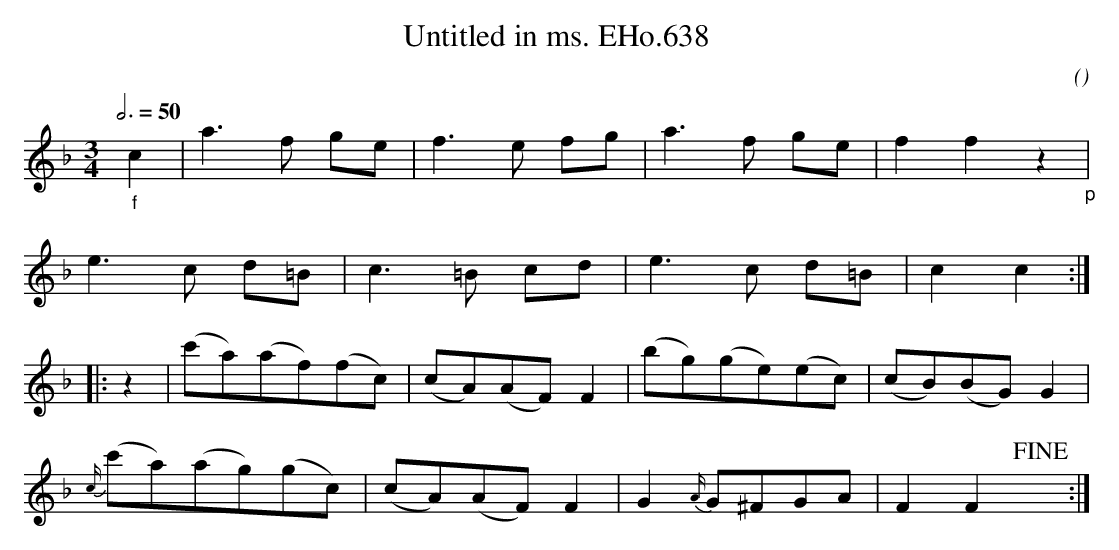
X:1
T:Untitled in ms. EHo.638
M:3/4
L:1/8
Q:3/4=50
C:
O:
K:F
y"_f"c2 | a3f ge | f3e fg | a3f ge | f2f2z2"_p" |
e3c d=B | c3=B cd | e3c d=B | c2c2 :|
|: z2 | (c'a)(af)(fc) | (cA)(AF)F2 | (bg)(ge)(ec) | (cB)(BG)G2 |
{c/}(c'a)(ag)(gc) | (cA)(AF)F2 | G2{A/}G^FGA | F2F2 !fine!yy:|
